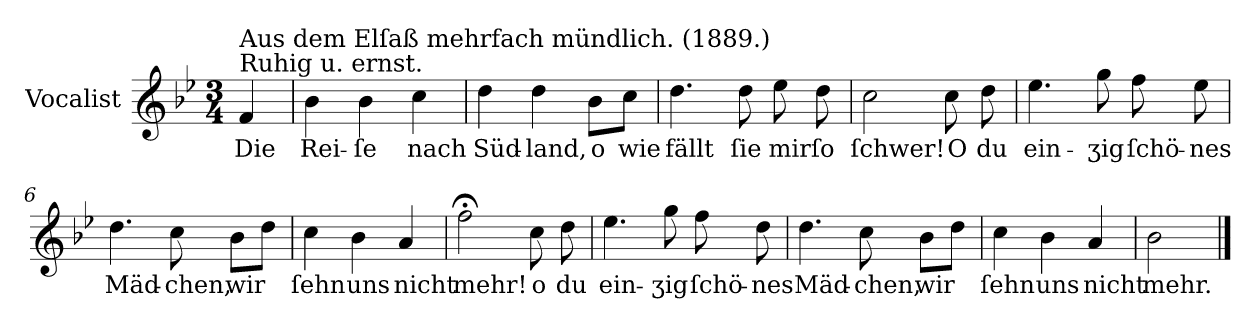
**kern	**text
*part1	*part1
*staff1	*staff1
*I"Vocalist	*
*k[b-e-]	*
*B-:	*
*M3/4	*
=	=
!LO:TX:a:t=Ruhig u. ernst.	!
!LO:TX:a:t=Aus dem Elſaß mehrfach mündlich. (1889.)	!
4f	Die
=1	=1
4b-	Rei-
4b-	-ſe
4cc	nach
=2	=2
4dd	Süd-
4dd	-land,
8b-L	o
8ccJ	wie
=3	=3
4.dd	fällt
8dd	ſie
8ee-	mir
8dd	ſo
=4	=4
2cc	ſchwer!
8cc	O
8dd	du
=5	=5
4.ee-	ein-
8gg	-ʒig
8ff	ſchö-
8ee-	-nes
=6	=6
4.dd	Mäd-
8cc	-chen,
8b-L	wir
8ddJ	.
=7	=7
4cc	ſehn
4b-	uns
4a	nicht
=8	=8
2ff;<	mehr!
8cc	o
8dd	du
=9	=9
4.ee-	ein-
8gg	-ʒig
8ff	ſchö-
8dd	-nes
=10	=10
4.dd	Mäd-
8cc	-chen,
8b-L	wir
8ddJ	.
=11	=11
4cc	ſehn
4b-	uns
4a	nicht
=12	=12
2b-	mehr.
==	==
*-	*-
